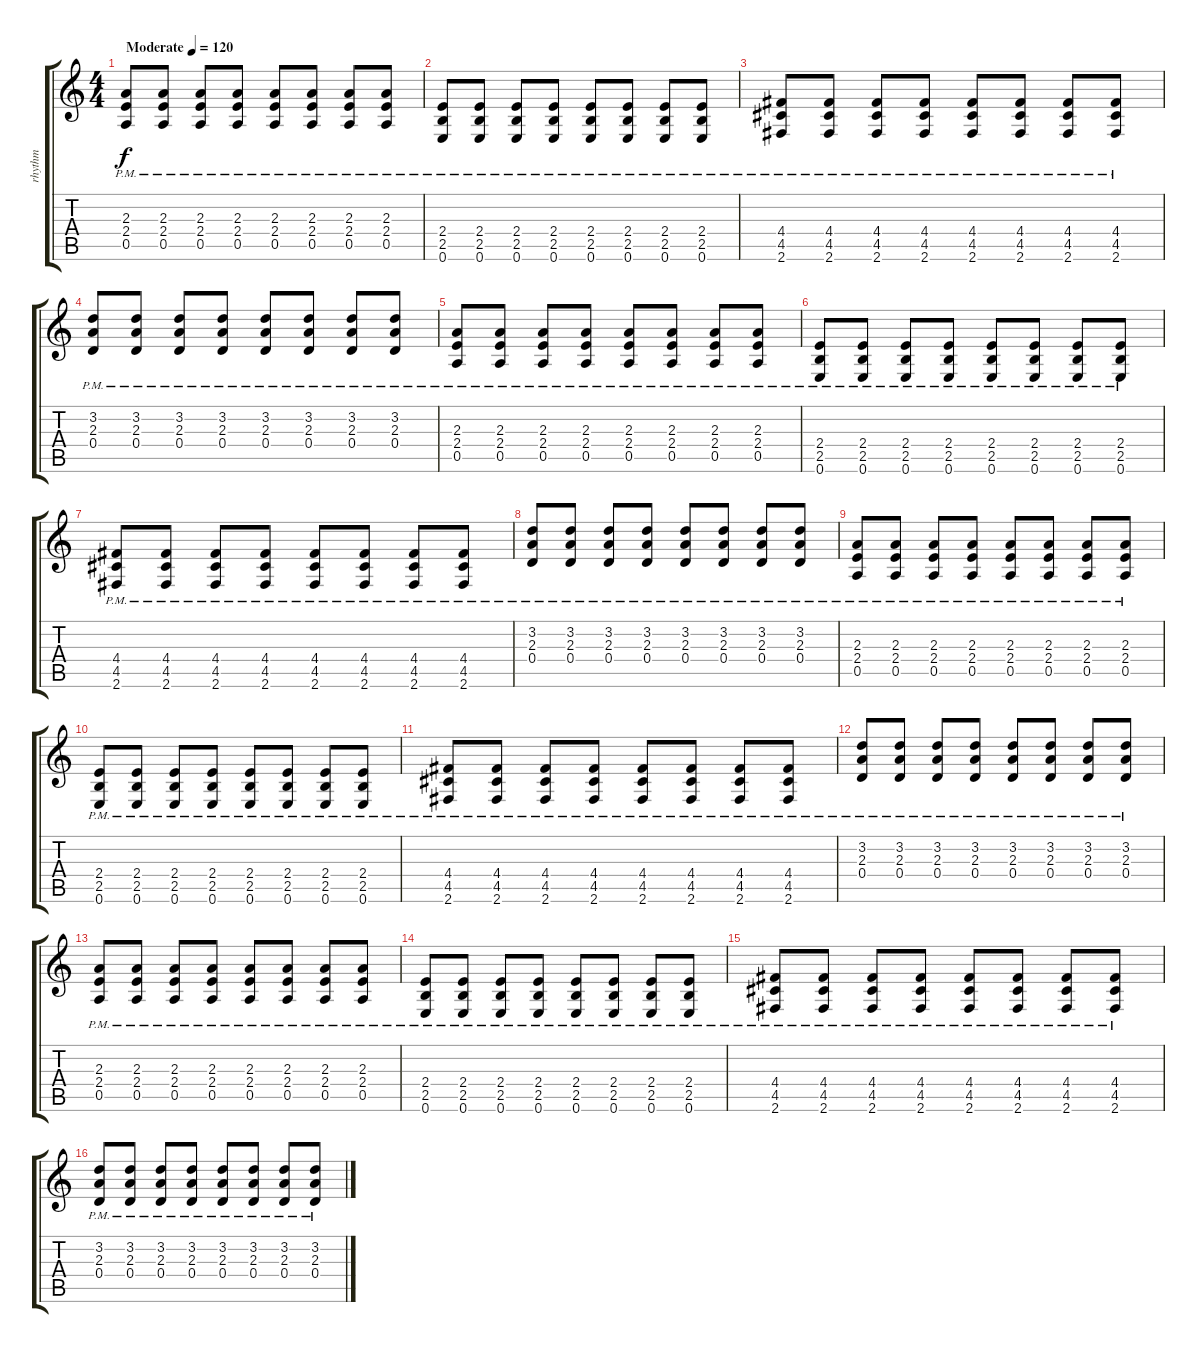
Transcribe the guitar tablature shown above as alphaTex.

\track ("rhythm" "rhythm") {instrument acousticguitarsteel}
\staff {score tabs}
\tuning (E4 B3 G3 D3 A2 E2) {hide}
\ts (4 4)
\tempo (120 "Moderate")
\clef g2
\ks c
(2.3{pm} 2.4{pm} 0.5{pm}).8{dy f instrument acousticguitarsteel} (2.3{pm} 2.4{pm} 0.5{pm}).8 (2.3{pm} 2.4{pm} 0.5{pm}).8 (2.3{pm} 2.4{pm} 0.5{pm}).8 (2.3{pm} 2.4{pm} 0.5{pm}).8 (2.3{pm} 2.4{pm} 0.5{pm}).8 (2.3{pm} 2.4{pm} 0.5{pm}).8 (2.3{pm} 2.4{pm} 0.5{pm}).8 |
(2.4{pm} 2.5{pm} 0.6{pm}).8 (2.4{pm} 2.5{pm} 0.6{pm}).8 (2.4{pm} 2.5{pm} 0.6{pm}).8 (2.4{pm} 2.5{pm} 0.6{pm}).8 (2.4{pm} 2.5{pm} 0.6{pm}).8 (2.4{pm} 2.5{pm} 0.6{pm}).8 (2.4{pm} 2.5{pm} 0.6{pm}).8 (2.4{pm} 2.5{pm} 0.6{pm}).8 |
(4.4{pm} 4.5{pm} 2.6{pm}).8 (4.4{pm} 4.5{pm} 2.6{pm}).8 (4.4{pm} 4.5{pm} 2.6{pm}).8 (4.4{pm} 4.5{pm} 2.6{pm}).8 (4.4{pm} 4.5{pm} 2.6{pm}).8 (4.4{pm} 4.5{pm} 2.6{pm}).8 (4.4{pm} 4.5{pm} 2.6{pm}).8 (4.4{pm} 4.5{pm} 2.6{pm}).8 |
(3.2{pm} 2.3{pm} 0.4{pm}).8 (3.2{pm} 2.3{pm} 0.4{pm}).8 (3.2{pm} 2.3{pm} 0.4{pm}).8 (3.2{pm} 2.3{pm} 0.4{pm}).8 (3.2{pm} 2.3{pm} 0.4{pm}).8 (3.2{pm} 2.3{pm} 0.4{pm}).8 (3.2{pm} 2.3{pm} 0.4{pm}).8 (3.2{pm} 2.3{pm} 0.4{pm}).8 |
(2.3{pm} 2.4{pm} 0.5{pm}).8 (2.3{pm} 2.4{pm} 0.5{pm}).8 (2.3{pm} 2.4{pm} 0.5{pm}).8 (2.3{pm} 2.4{pm} 0.5{pm}).8 (2.3{pm} 2.4{pm} 0.5{pm}).8 (2.3{pm} 2.4{pm} 0.5{pm}).8 (2.3{pm} 2.4{pm} 0.5{pm}).8 (2.3{pm} 2.4{pm} 0.5{pm}).8 |
(2.4{pm} 2.5{pm} 0.6{pm}).8 (2.4{pm} 2.5{pm} 0.6{pm}).8 (2.4{pm} 2.5{pm} 0.6{pm}).8 (2.4{pm} 2.5{pm} 0.6{pm}).8 (2.4{pm} 2.5{pm} 0.6{pm}).8 (2.4{pm} 2.5{pm} 0.6{pm}).8 (2.4{pm} 2.5{pm} 0.6{pm}).8 (2.4{pm} 2.5{pm} 0.6{pm}).8 |
(4.4{pm} 4.5{pm} 2.6{pm}).8 (4.4{pm} 4.5{pm} 2.6{pm}).8 (4.4{pm} 4.5{pm} 2.6{pm}).8 (4.4{pm} 4.5{pm} 2.6{pm}).8 (4.4{pm} 4.5{pm} 2.6{pm}).8 (4.4{pm} 4.5{pm} 2.6{pm}).8 (4.4{pm} 4.5{pm} 2.6{pm}).8 (4.4{pm} 4.5{pm} 2.6{pm}).8 |
(3.2{pm} 2.3{pm} 0.4{pm}).8 (3.2{pm} 2.3{pm} 0.4{pm}).8 (3.2{pm} 2.3{pm} 0.4{pm}).8 (3.2{pm} 2.3{pm} 0.4{pm}).8 (3.2{pm} 2.3{pm} 0.4{pm}).8 (3.2{pm} 2.3{pm} 0.4{pm}).8 (3.2{pm} 2.3{pm} 0.4{pm}).8 (3.2{pm} 2.3{pm} 0.4{pm}).8 |
(2.3{pm} 2.4{pm} 0.5{pm}).8 (2.3{pm} 2.4{pm} 0.5{pm}).8 (2.3{pm} 2.4{pm} 0.5{pm}).8 (2.3{pm} 2.4{pm} 0.5{pm}).8 (2.3{pm} 2.4{pm} 0.5{pm}).8 (2.3{pm} 2.4{pm} 0.5{pm}).8 (2.3{pm} 2.4{pm} 0.5{pm}).8 (2.3{pm} 2.4{pm} 0.5{pm}).8 |
(2.4{pm} 2.5{pm} 0.6{pm}).8 (2.4{pm} 2.5{pm} 0.6{pm}).8 (2.4{pm} 2.5{pm} 0.6{pm}).8 (2.4{pm} 2.5{pm} 0.6{pm}).8 (2.4{pm} 2.5{pm} 0.6{pm}).8 (2.4{pm} 2.5{pm} 0.6{pm}).8 (2.4{pm} 2.5{pm} 0.6{pm}).8 (2.4{pm} 2.5{pm} 0.6{pm}).8 |
(4.4{pm} 4.5{pm} 2.6{pm}).8 (4.4{pm} 4.5{pm} 2.6{pm}).8 (4.4{pm} 4.5{pm} 2.6{pm}).8 (4.4{pm} 4.5{pm} 2.6{pm}).8 (4.4{pm} 4.5{pm} 2.6{pm}).8 (4.4{pm} 4.5{pm} 2.6{pm}).8 (4.4{pm} 4.5{pm} 2.6{pm}).8 (4.4{pm} 4.5{pm} 2.6{pm}).8 |
(3.2{pm} 2.3{pm} 0.4{pm}).8 (3.2{pm} 2.3{pm} 0.4{pm}).8 (3.2{pm} 2.3{pm} 0.4{pm}).8 (3.2{pm} 2.3{pm} 0.4{pm}).8 (3.2{pm} 2.3{pm} 0.4{pm}).8 (3.2{pm} 2.3{pm} 0.4{pm}).8 (3.2{pm} 2.3{pm} 0.4{pm}).8 (3.2{pm} 2.3{pm} 0.4{pm}).8 |
(2.3{pm} 2.4{pm} 0.5{pm}).8 (2.3{pm} 2.4{pm} 0.5{pm}).8 (2.3{pm} 2.4{pm} 0.5{pm}).8 (2.3{pm} 2.4{pm} 0.5{pm}).8 (2.3{pm} 2.4{pm} 0.5{pm}).8 (2.3{pm} 2.4{pm} 0.5{pm}).8 (2.3{pm} 2.4{pm} 0.5{pm}).8 (2.3{pm} 2.4{pm} 0.5{pm}).8 |
(2.4{pm} 2.5{pm} 0.6{pm}).8 (2.4{pm} 2.5{pm} 0.6{pm}).8 (2.4{pm} 2.5{pm} 0.6{pm}).8 (2.4{pm} 2.5{pm} 0.6{pm}).8 (2.4{pm} 2.5{pm} 0.6{pm}).8 (2.4{pm} 2.5{pm} 0.6{pm}).8 (2.4{pm} 2.5{pm} 0.6{pm}).8 (2.4{pm} 2.5{pm} 0.6{pm}).8 |
(4.4{pm} 4.5{pm} 2.6{pm}).8 (4.4{pm} 4.5{pm} 2.6{pm}).8 (4.4{pm} 4.5{pm} 2.6{pm}).8 (4.4{pm} 4.5{pm} 2.6{pm}).8 (4.4{pm} 4.5{pm} 2.6{pm}).8 (4.4{pm} 4.5{pm} 2.6{pm}).8 (4.4{pm} 4.5{pm} 2.6{pm}).8 (4.4{pm} 4.5{pm} 2.6{pm}).8 |
(3.2{pm} 2.3{pm} 0.4{pm}).8 (3.2{pm} 2.3{pm} 0.4{pm}).8 (3.2{pm} 2.3{pm} 0.4{pm}).8 (3.2{pm} 2.3{pm} 0.4{pm}).8 (3.2{pm} 2.3{pm} 0.4{pm}).8 (3.2{pm} 2.3{pm} 0.4{pm}).8 (3.2{pm} 2.3{pm} 0.4{pm}).8 (3.2{pm} 2.3{pm} 0.4{pm}).8
